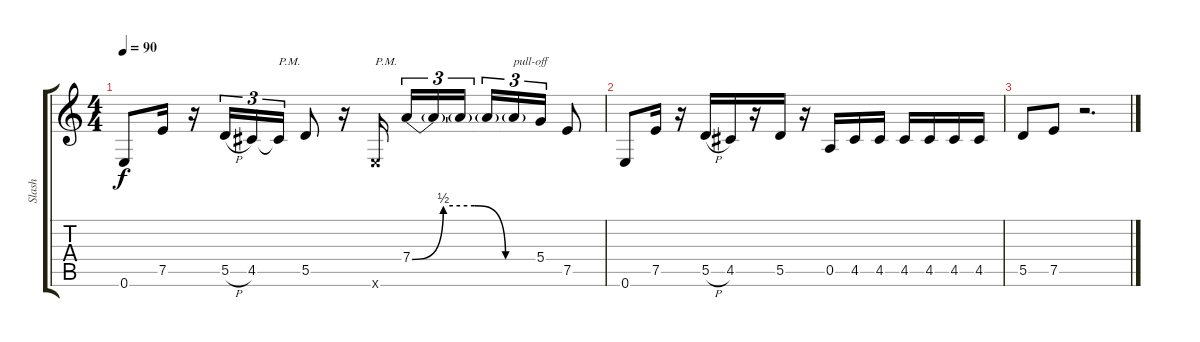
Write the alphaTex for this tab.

\track ("Slash" "Slash") {instrument overdrivenguitar}
\staff {score tabs}
\tuning (E4 B3 G3 D3 A2 E2) {hide}
\ts (4 4)
\tempo 90
\clef g2
\ks c
0.6.8{dy f} 7.5.16 r.16 5.5{h}.16{tu (3 2)} 4.5.16{tu (3 2)} 4.5{t}.16{tu (3 2) txt "P.M."} 5.5.8 r.16 0.6{x}.16{txt "P.M."} 7.4{be (custom 0 0 15 2 30 2 45 0 60 0)}.16{tu (3 2)} 7.4{t}.16{tu (3 2)} 7.4{t}.16{tu (3 2)} 7.4{t}.16{tu (3 2)} 7.4{t}.16{tu (3 2) txt "pull-off"} 5.4.16{tu (3 2)} 7.5.8 |
0.6.8 7.5.16 r.16 5.5{h}.16 4.5.16 r.16 5.5.16 r.16 0.5.16 4.5.16 4.5.16 4.5.16 4.5.16 4.5.16 4.5.16 |
5.5.8 7.5.8 r.2{d}
